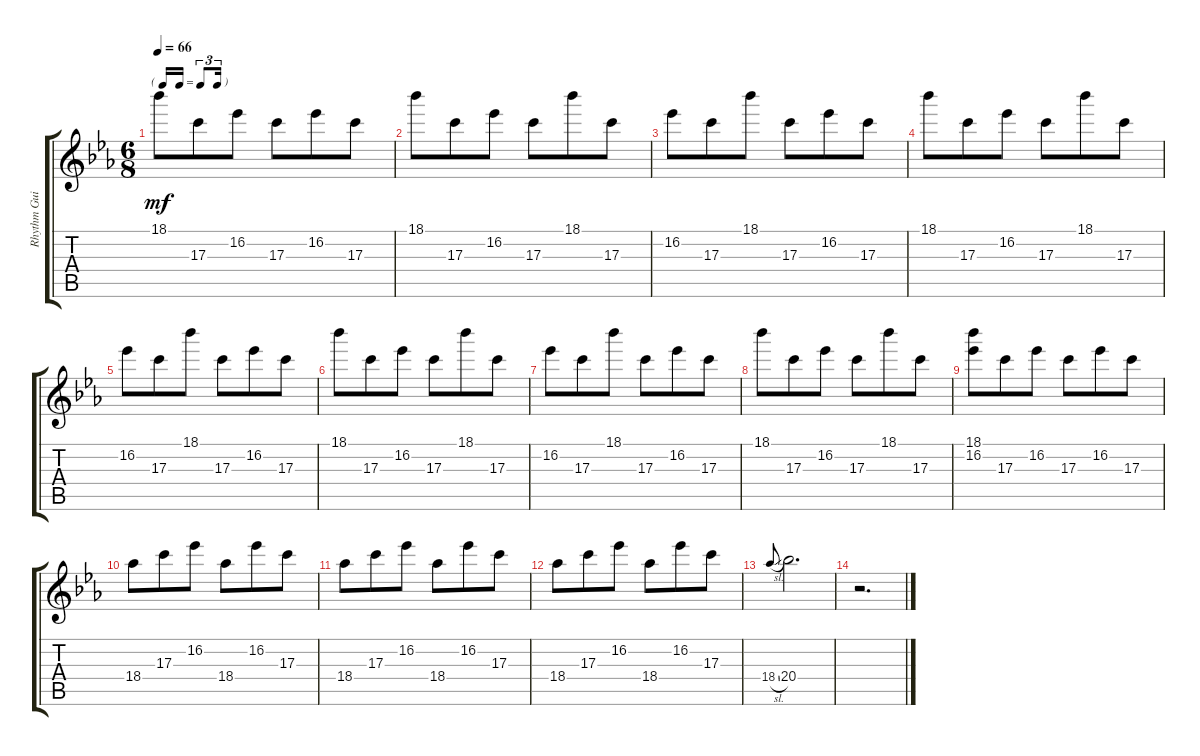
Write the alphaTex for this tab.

\track ("Rhythm Guitar II" "Rhythm Gui") {instrument electricguitarjazz}
\staff {score tabs}
\tuning (E4 B3 G3 D3 A2 E2) {hide}
\ts (6 8)
\tf triplet16th
\tempo 66
\clef g2
\ks cminor
18.1.8{dy mf} 17.3.8 16.2.8 17.3.8 16.2.8 17.3.8 |
18.1.8 17.3.8 16.2.8 17.3.8 18.1.8 17.3.8 |
16.2.8 17.3.8 18.1.8 17.3.8 16.2.8 17.3.8 |
18.1.8 17.3.8 16.2.8 17.3.8 18.1.8 17.3.8 |
16.2.8 17.3.8 18.1.8 17.3.8 16.2.8 17.3.8 |
18.1.8 17.3.8 16.2.8 17.3.8 18.1.8 17.3.8 |
16.2.8 17.3.8 18.1.8 17.3.8 16.2.8 17.3.8 |
18.1.8 17.3.8 16.2.8 17.3.8 18.1.8 17.3.8 |
(18.1 16.2).8 17.3.8 16.2.8 17.3.8 16.2.8 17.3.8 |
18.4.8 17.3.8 16.2.8 18.4.8 16.2.8 17.3.8 |
18.4.8 17.3.8 16.2.8 18.4.8 16.2.8 17.3.8 |
\ks eb
18.4.8 17.3.8 16.2.8 18.4.8 16.2.8 17.3.8 |
18.4{sl}.8{gr onbeat} 20.4.2{d} |
r.2{d}
